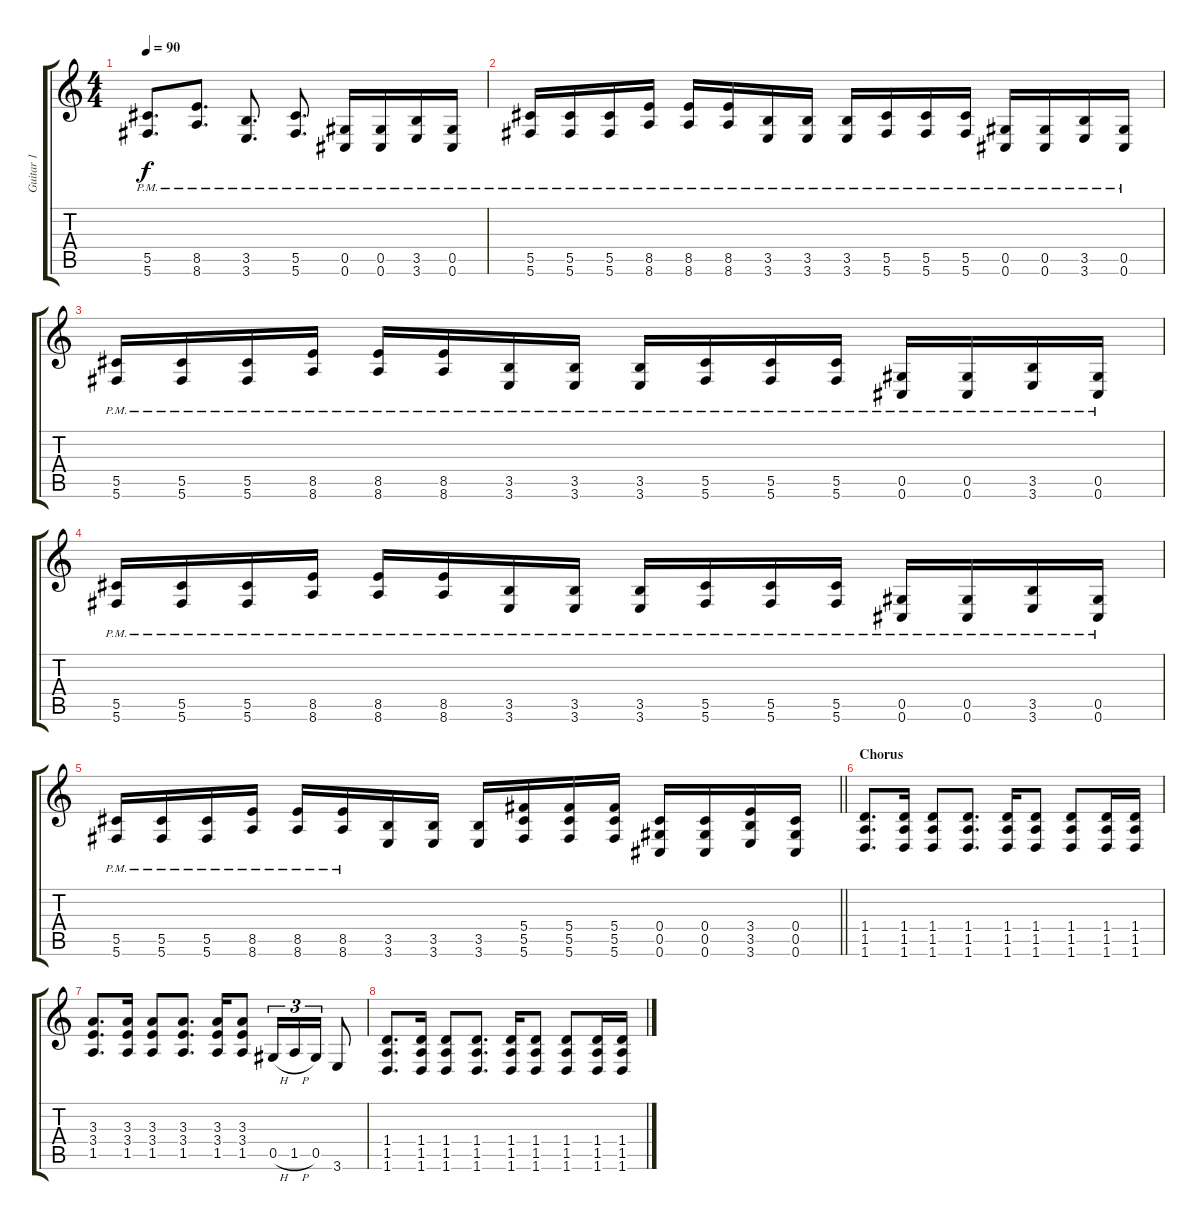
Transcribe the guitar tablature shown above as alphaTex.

\track ("Guitar 1" "Guitar 1") {instrument overdrivenguitar}
\staff {score tabs}
\tuning (Eb4 Bb3 Gb3 Db3 Ab2 Db2) {hide}
\ts (4 4)
\tempo 90
\clef g2
\ks c
(5.5{pm} 5.6).8{d dy f} (8.5{pm} 8.6).8{d} (3.5{pm} 3.6).8{d} (5.5{pm} 5.6).8{d} (0.5{pm} 0.6{pm}).16 (0.5{pm} 0.6{pm}).16 (3.5{pm} 3.6{pm}).16 (0.5{pm} 0.6{pm}).16 |
(5.5{pm} 5.6{pm}).16 (5.5{pm} 5.6{pm}).16 (5.5{pm} 5.6{pm}).16 (8.5{pm} 8.6{pm}).16 (8.5{pm} 8.6{pm}).16 (8.5{pm} 8.6{pm}).16 (3.5{pm} 3.6{pm}).16 (3.5{pm} 3.6{pm}).16 (3.5{pm} 3.6{pm}).16 (5.5{pm} 5.6{pm}).16 (5.5{pm} 5.6{pm}).16 (5.5{pm} 5.6{pm}).16 (0.5{pm} 0.6{pm}).16 (0.5{pm} 0.6{pm}).16 (3.5{pm} 3.6{pm}).16 (0.5{pm} 0.6{pm}).16 |
(5.5{pm} 5.6{pm}).16 (5.5{pm} 5.6{pm}).16 (5.5{pm} 5.6{pm}).16 (8.5{pm} 8.6{pm}).16 (8.5{pm} 8.6{pm}).16 (8.5{pm} 8.6{pm}).16 (3.5{pm} 3.6{pm}).16 (3.5{pm} 3.6{pm}).16 (3.5{pm} 3.6{pm}).16 (5.5{pm} 5.6{pm}).16 (5.5{pm} 5.6{pm}).16 (5.5{pm} 5.6{pm}).16 (0.5{pm} 0.6{pm}).16 (0.5{pm} 0.6{pm}).16 (3.5{pm} 3.6{pm}).16 (0.5{pm} 0.6{pm}).16 |
(5.5{pm} 5.6{pm}).16 (5.5{pm} 5.6{pm}).16 (5.5{pm} 5.6{pm}).16 (8.5{pm} 8.6{pm}).16 (8.5{pm} 8.6{pm}).16 (8.5{pm} 8.6{pm}).16 (3.5{pm} 3.6{pm}).16 (3.5{pm} 3.6{pm}).16 (3.5{pm} 3.6{pm}).16 (5.5{pm} 5.6{pm}).16 (5.5{pm} 5.6{pm}).16 (5.5{pm} 5.6{pm}).16 (0.5{pm} 0.6{pm}).16 (0.5{pm} 0.6{pm}).16 (3.5{pm} 3.6{pm}).16 (0.5{pm} 0.6{pm}).16 |
\barLineRight lightlight
(5.5{pm} 5.6{pm}).16 (5.5{pm} 5.6{pm}).16 (5.5{pm} 5.6{pm}).16 (8.5{pm} 8.6{pm}).16 (8.5{pm} 8.6{pm}).16 (8.5{pm} 8.6{pm}).16 (3.5 3.6).16 (3.5 3.6).16 (3.5 3.6).16 (5.4 5.5 5.6).16 (5.4 5.5 5.6).16 (5.4 5.5 5.6).16 (0.4 0.5 0.6).16 (0.4 0.5 0.6).16 (3.4 3.5 3.6).16 (0.4 0.5 0.6).16 |
\section ("" "Chorus")
(1.4 1.5 1.6).8{d} (1.4 1.5 1.6).16 (1.4 1.5 1.6).8 (1.4 1.5 1.6).8{d} (1.4 1.5 1.6).16 (1.4 1.5 1.6).8 (1.4 1.5 1.6).8 (1.4 1.5 1.6).16 (1.4 1.5 1.6).16 |
(3.3 3.4 1.5).8{d} (3.3 3.4 1.5).16 (3.3 3.4 1.5).8 (3.3 3.4 1.5).8{d} (3.3 3.4 1.5).16 (3.3 3.4 1.5).8 0.5{h}.16{tu (3 2)} 1.5{h}.16{tu (3 2)} 0.5.16{tu (3 2)} 3.6.8 |
(1.4 1.5 1.6).8{d} (1.4 1.5 1.6).16 (1.4 1.5 1.6).8 (1.4 1.5 1.6).8{d} (1.4 1.5 1.6).16 (1.4 1.5 1.6).8 (1.4 1.5 1.6).8 (1.4 1.5 1.6).16 (1.4 1.5 1.6).16
